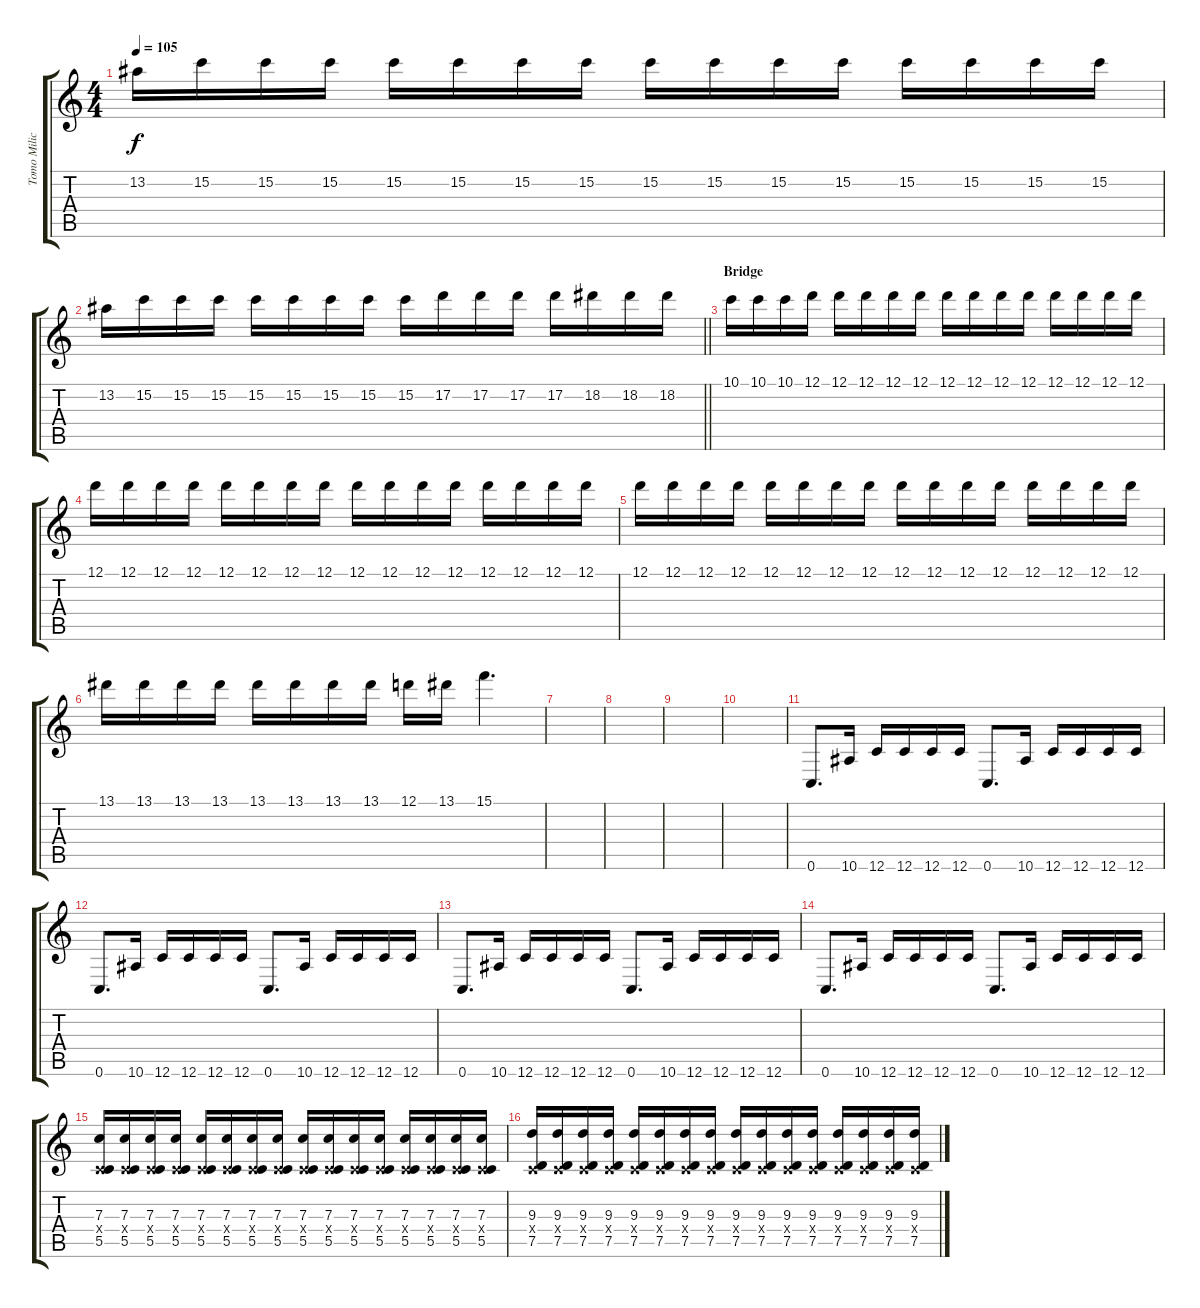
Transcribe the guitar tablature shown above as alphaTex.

\track ("Tomo Milicevic - Guitar 1" "Tomo Milic") {instrument overdrivenguitar}
\staff {score tabs}
\tuning (D4 A3 F3 C3 G2 C2) {hide}
\ts (4 4)
\tempo 105
\clef g2
\ks c
13.2.16{dy f} 15.2.16 15.2.16 15.2.16 15.2.16 15.2.16 15.2.16 15.2.16 15.2.16 15.2.16 15.2.16 15.2.16 15.2.16 15.2.16 15.2.16 15.2.16 |
\barLineRight lightlight
13.2.16 15.2.16 15.2.16 15.2.16 15.2.16 15.2.16 15.2.16 15.2.16 15.2.16 17.2.16 17.2.16 17.2.16 17.2.16 18.2.16 18.2.16 18.2.16 |
\section ("" "Bridge")
10.1.16 10.1.16 10.1.16 12.1.16 12.1.16 12.1.16 12.1.16 12.1.16 12.1.16 12.1.16 12.1.16 12.1.16 12.1.16 12.1.16 12.1.16 12.1.16 |
12.1.16 12.1.16 12.1.16 12.1.16 12.1.16 12.1.16 12.1.16 12.1.16 12.1.16 12.1.16 12.1.16 12.1.16 12.1.16 12.1.16 12.1.16 12.1.16 |
12.1.16 12.1.16 12.1.16 12.1.16 12.1.16 12.1.16 12.1.16 12.1.16 12.1.16 12.1.16 12.1.16 12.1.16 12.1.16 12.1.16 12.1.16 12.1.16 |
13.1.16 13.1.16 13.1.16 13.1.16 13.1.16 13.1.16 13.1.16 13.1.16 12.1.16 13.1.16 15.1.4{d} |
|
|
|
|
0.6.8{d} 10.6.16 12.6.16 12.6.16 12.6.16 12.6.16 0.6.8{d} 10.6.16 12.6.16 12.6.16 12.6.16 12.6.16 |
0.6.8{d} 10.6.16 12.6.16 12.6.16 12.6.16 12.6.16 0.6.8{d} 10.6.16 12.6.16 12.6.16 12.6.16 12.6.16 |
0.6.8{d} 10.6.16 12.6.16 12.6.16 12.6.16 12.6.16 0.6.8{d} 10.6.16 12.6.16 12.6.16 12.6.16 12.6.16 |
0.6.8{d} 10.6.16 12.6.16 12.6.16 12.6.16 12.6.16 0.6.8{d} 10.6.16 12.6.16 12.6.16 12.6.16 12.6.16 |
(7.3 0.4{x} 5.5).16 (7.3 0.4{x} 5.5).16 (7.3 0.4{x} 5.5).16 (7.3 0.4{x} 5.5).16 (7.3 0.4{x} 5.5).16 (7.3 0.4{x} 5.5).16 (7.3 0.4{x} 5.5).16 (7.3 0.4{x} 5.5).16 (7.3 0.4{x} 5.5).16 (7.3 0.4{x} 5.5).16 (7.3 0.4{x} 5.5).16 (7.3 0.4{x} 5.5).16 (7.3 0.4{x} 5.5).16 (7.3 0.4{x} 5.5).16 (7.3 0.4{x} 5.5).16 (7.3 0.4{x} 5.5).16 |
(9.3 0.4{x} 7.5).16 (9.3 0.4{x} 7.5).16 (9.3 0.4{x} 7.5).16 (9.3 0.4{x} 7.5).16 (9.3 0.4{x} 7.5).16 (9.3 0.4{x} 7.5).16 (9.3 0.4{x} 7.5).16 (9.3 0.4{x} 7.5).16 (9.3 0.4{x} 7.5).16 (9.3 0.4{x} 7.5).16 (9.3 0.4{x} 7.5).16 (9.3 0.4{x} 7.5).16 (9.3 0.4{x} 7.5).16 (9.3 0.4{x} 7.5).16 (9.3 0.4{x} 7.5).16 (9.3 0.4{x} 7.5).16
